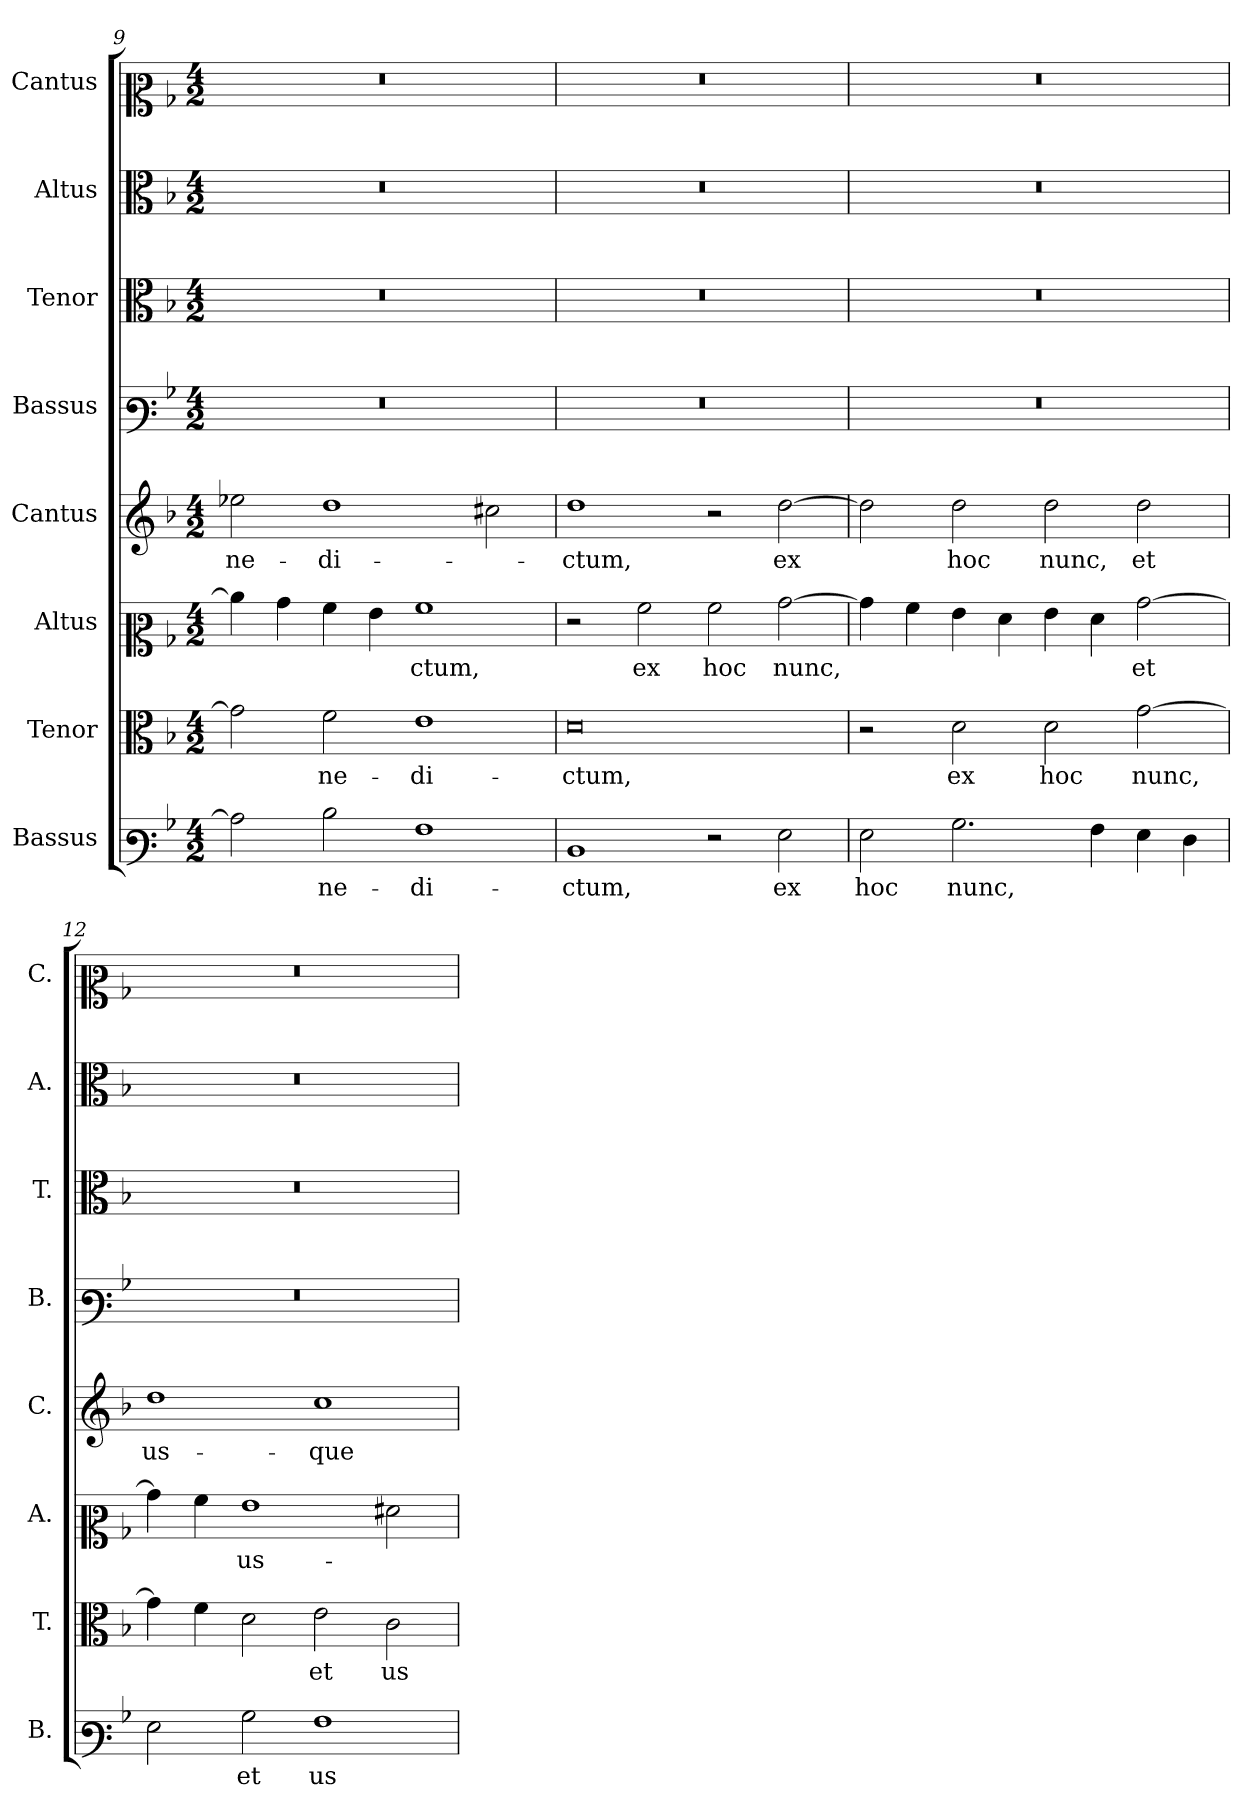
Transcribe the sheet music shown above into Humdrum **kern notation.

**kern	**text	**kern	**text	**kern	**text	**kern	**text	**kern	**kern	**kern	**kern
*part8	*part8	*part7	*part7	*part6	*part6	*part5	*part5	*part4	*part3	*part2	*part1
*staff8	*staff8	*staff7	*staff7	*staff6	*staff6	*staff5	*staff5	*staff4	*staff3	*staff2	*staff1
*I"Bassus	*	*I"Tenor	*	*I"Altus	*	*I"Cantus	*	*I"Bassus	*I"Tenor	*I"Altus	*I"Cantus
*I'B.	*	*I'T.	*	*I'A.	*	*I'C.	*	*I'B.	*I'T.	*I'A.	*I'C.
*clefF3	*	*clefC3	*	*clefC2	*	*clefG2	*	*clefF3	*clefC3	*clefC3	*clefC2
*k[b-]	*	*k[b-]	*	*k[b-]	*	*k[b-]	*	*k[b-]	*k[b-]	*k[b-]	*k[b-]
*M4/2	*	*M4/2	*	*M4/2	*	*M4/2	*	*M4/2	*M4/2	*M4/2	*M4/2
=9	=9	=9	=9	=9	=9	=9	=9	=9	=9	=9	=9
!	!	!	!	!	!	!	!	!LO:N:vis=1	!LO:N:vis=1	!LO:N:vis=1	!LO:N:vis=1
2c\]	.	2g\]	.	4cc\]	.	2ee-X\	-ne-	0r	0r	0r	0r
.	.	.	.	4b-\	.	.	.	.	.	.	.
2d\	-ne-	2f\	-ne-	4a\	.	1dd	-di-	.	.	.	.
.	.	.	.	4g\	.	.	.	.	.	.	.
1A	-di-	1e	-di-	1a	-ctum,	.	.	.	.	.	.
.	.	.	.	.	.	2cc#X\	.	.	.	.	.
=10	=10	=10	=10	=10	=10	=10	=10	=10	=10	=10	=10
!	!	!	!	!	!	!	!	!LO:N:vis=1	!LO:N:vis=1	!LO:N:vis=1	!LO:N:vis=1
1D	-ctum,	0d	-ctum,	2r	.	1dd	-ctum,	0r	0r	0r	0r
.	.	.	.	2a\	ex	.	.	.	.	.	.
2r	.	.	.	2a\	hoc	2r	.	.	.	.	.
2G\	ex	.	.	[2b-\	nunc,	[2dd\	ex	.	.	.	.
=11	=11	=11	=11	=11	=11	=11	=11	=11	=11	=11	=11
!	!	!	!	!	!	!	!	!LO:N:vis=1	!LO:N:vis=1	!LO:N:vis=1	!LO:N:vis=1
2G\	hoc	2r	.	4b-\]	.	2dd\]	.	0r	0r	0r	0r
.	.	.	.	4a\	.	.	.	.	.	.	.
2.B-\	nunc,	2d\	ex	4g\	.	2dd\	hoc	.	.	.	.
.	.	.	.	4f\	.	.	.	.	.	.	.
.	.	2d\	hoc	4g\	.	2dd\	nunc,	.	.	.	.
4A\	.	.	.	4f\	.	.	.	.	.	.	.
4G\	.	[2g\	nunc,	[2b-\	et	2dd\	et	.	.	.	.
4F\	.	.	.	.	.	.	.	.	.	.	.
=12	=12	=12	=12	=12	=12	=12	=12	=12	=12	=12	=12
!	!	!	!	!	!	!	!	!LO:N:vis=1	!LO:N:vis=1	!LO:N:vis=1	!LO:N:vis=1
2G\	.	4g\]	.	4b-\]	.	1dd	us-	0r	0r	0r	0r
.	.	4f\	.	4a\	.	.	.	.	.	.	.
2B-\	et	2d\	.	1g	us-	.	.	.	.	.	.
1A	us-	2e\	et	.	.	1cc	-que	.	.	.	.
.	.	2c\	us-	2f#X\	.	.	.	.	.	.	.
=	=	=	=	=	=	=	=	=	=	=	=
*-	*-	*-	*-	*-	*-	*-	*-	*-	*-	*-	*-
